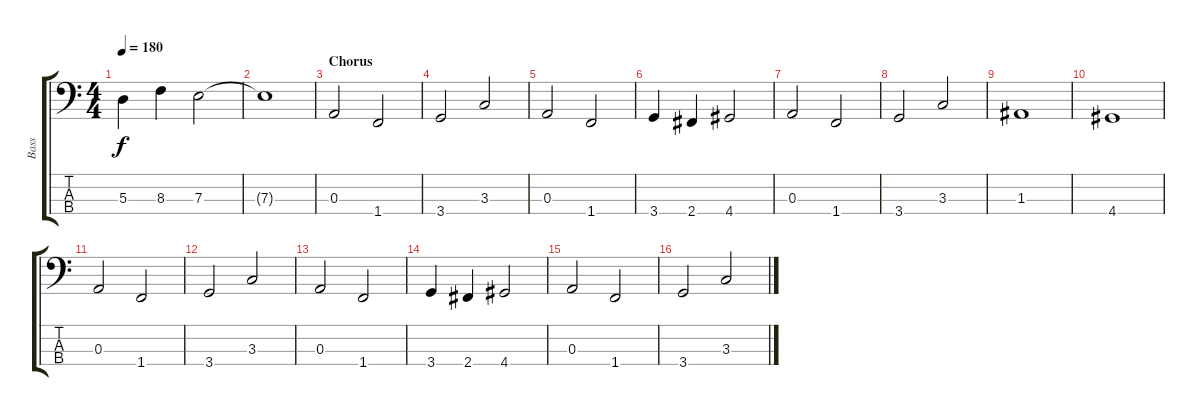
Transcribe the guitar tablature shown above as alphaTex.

\track ("Bass" "Bass") {instrument electricbassfinger}
\staff {score tabs}
\tuning (G2 D2 A1 E1) {hide}
\ts (4 4)
\tempo 180
\clef f4
\ks c
5.3.4{dy f} 8.3.4 7.3.2 |
7.3{t}.1 |
\section ("" "Chorus")
0.3.2 1.4.2 |
3.4.2 3.3.2 |
0.3.2 1.4.2 |
3.4.4 2.4.4 4.4.2 |
0.3.2 1.4.2 |
3.4.2 3.3.2 |
1.3.1 |
4.4.1 |
0.3.2 1.4.2 |
3.4.2 3.3.2 |
0.3.2 1.4.2 |
3.4.4 2.4.4 4.4.2 |
0.3.2 1.4.2 |
3.4.2 3.3.2
